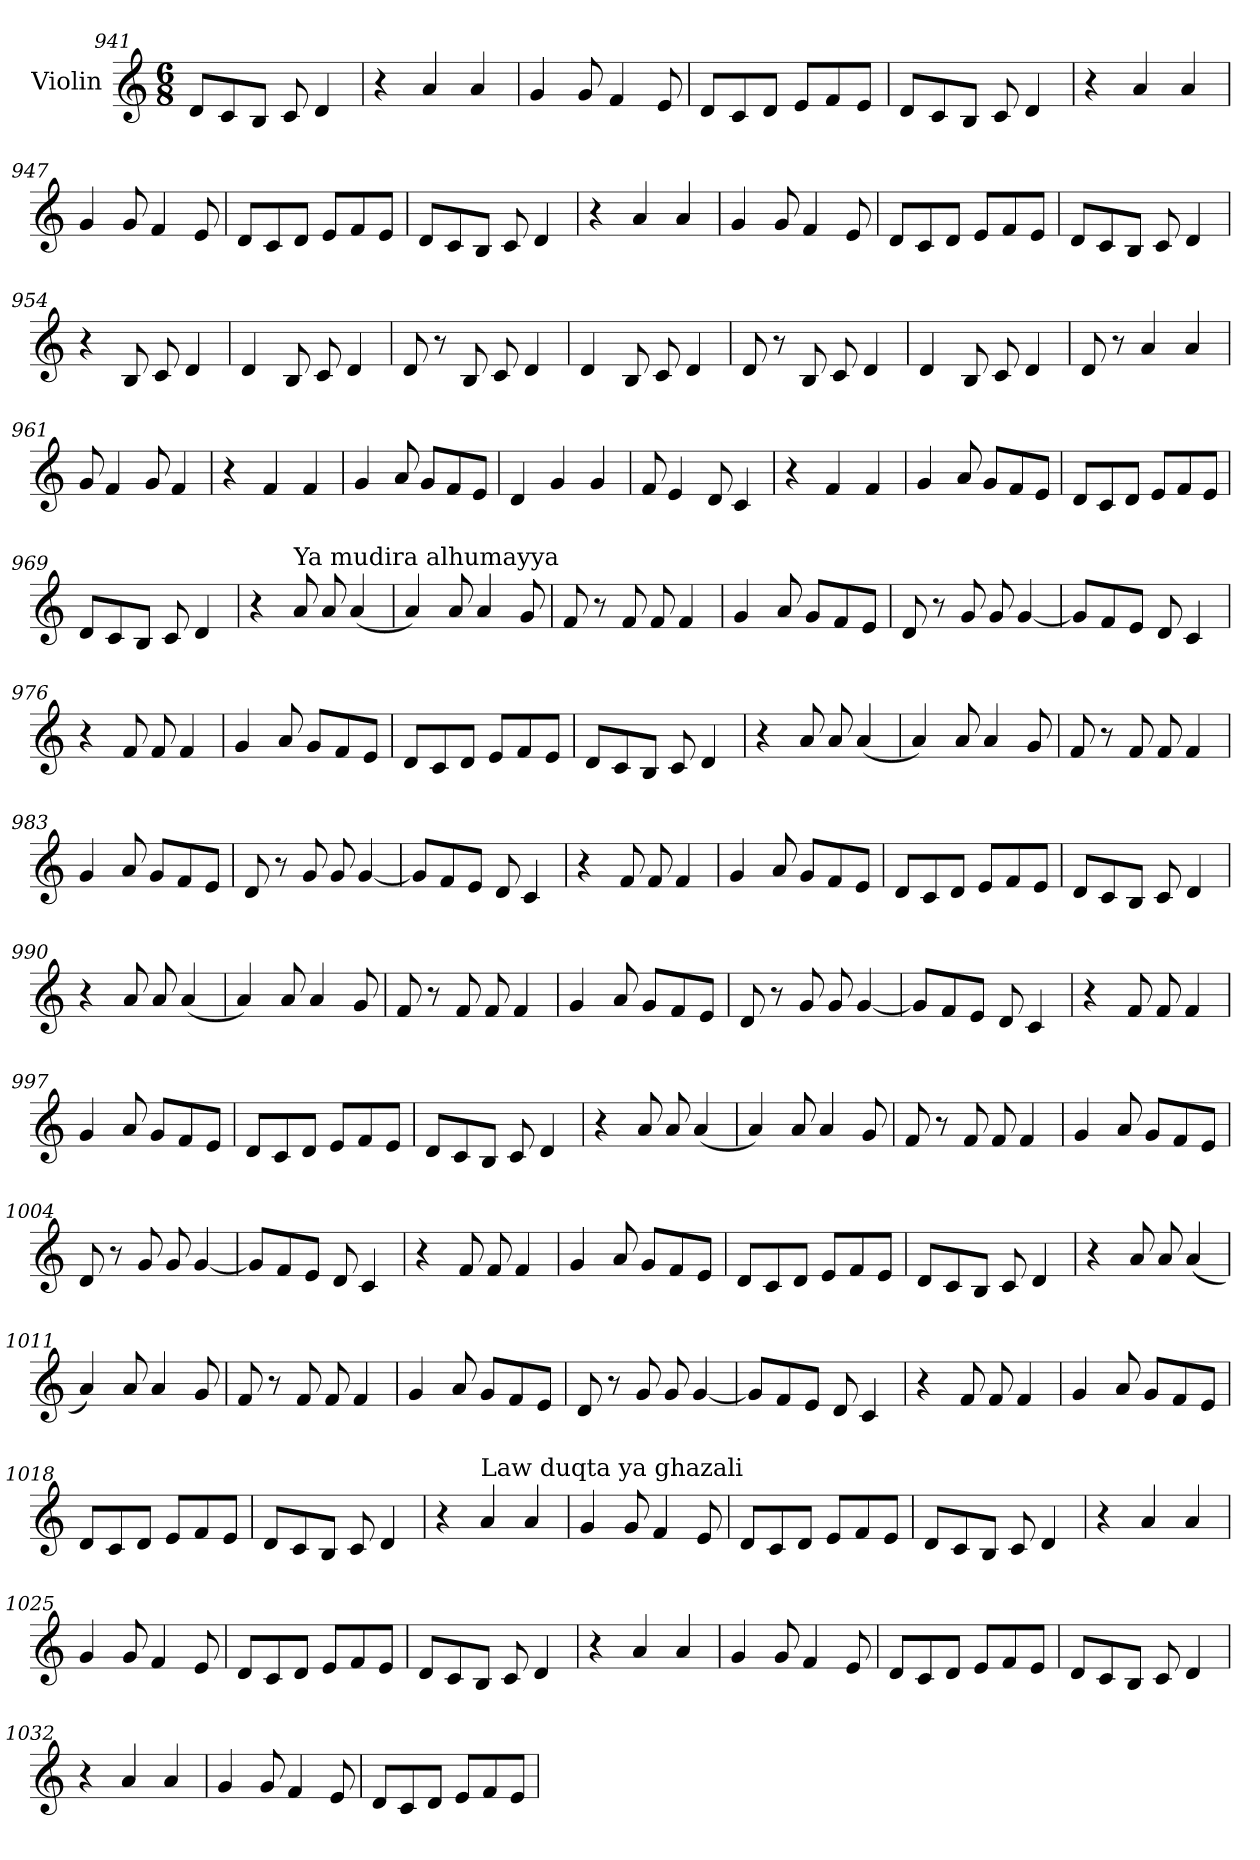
**kern
*part1
*staff1
*I"Violin
!!LO:PB:g=z
*clefG2
*k[]
*C:
*M6/8
=941
8d/L
8c/
8B/J
8c/
4d/
=942
4r
4a/
4a/
=943
4g/
8g/
4f/
8e/
=944
8d/L
8c/
8d/J
8e/L
8f/
8e/J
!!LO:PB:g=z
=945
8d/L
8c/
8B/J
8c/
4d/
=946
4r
4a/
4a/
!!LO:PB:g=z
=947
4g/
8g/
4f/
8e/
=948
8d/L
8c/
8d/J
8e/L
8f/
8e/J
=949
8d/L
8c/
8B/J
8c/
4d/
=950
4r
4a/
4a/
!!LO:PB:g=z
=951
4g/
8g/
4f/
8e/
=952
8d/L
8c/
8d/J
8e/L
8f/
8e/J
!!LO:PB:g=z
=953
8d/L
8c/
8B/J
8c/
4d/
=954
4r
8B/
8c/
4d/
=955
4d/
8B/
8c/
4d/
=956
8d/
8r
8B/
8c/
4d/
!!LO:PB:g=z
=957
4d/
8B/
8c/
4d/
=958
8d/
8r
8B/
8c/
4d/
!!LO:PB:g=z
=959
4d/
8B/
8c/
4d/
=960
8d/
8r
4a/
4a/
=961
8g/
4f/
8g/
4f/
=962
4r
4f/
4f/
!!LO:PB:g=z
=963
4g/
8a/
8g/L
8f/
8e/J
=964
4d/
4g/
4g/
!!LO:PB:g=z
=965
8f/
4e/
8d/
4c/
=966
4r
4f/
4f/
=967
4g/
8a/
8g/L
8f/
8e/J
=968
8d/L
8c/
8d/J
8e/L
8f/
8e/J
!!LO:PB:g=z
=969
8d/L
8c/
8B/J
8c/
4d/
=970
*MM120
4r
!LO:TX:a:t=Ya mudira alhumayya
8a/
8a/
(4a/
!!LO:PB:g=z
=971
4a/)
8a/
4a/
8g/
=972
8f/
8r
8f/
8f/
4f/
=973
4g/
8a/
8g/L
8f/
8e/J
=974
8d/
8r
8g/
8g/
[4g/
!!LO:PB:g=z
=975
8g/L]
8f/
8e/J
8d/
4c/
=976
4r
8f/
8f/
4f/
!!LO:PB:g=z
=977
4g/
8a/
8g/L
8f/
8e/J
=978
8d/L
8c/
8d/J
8e/L
8f/
8e/J
=979
8d/L
8c/
8B/J
8c/
4d/
=980
4r
8a/
8a/
(4a/
=981
4a/)
8a/
4a/
8g/
=982
8f/
8r
8f/
8f/
4f/
!!LO:PB:g=z
=983
4g/
8a/
8g/L
8f/
8e/J
=984
8d/
8r
8g/
8g/
[4g/
=985
8g/L]
8f/
8e/J
8d/
4c/
=986
4r
8f/
8f/
4f/
!!LO:PB:g=z
=987
4g/
8a/
8g/L
8f/
8e/J
=988
8d/L
8c/
8d/J
8e/L
8f/
8e/J
!!LO:PB:g=z
=989
8d/L
8c/
8B/J
8c/
4d/
=990
4r
8a/
8a/
(4a/
=991
4a/)
8a/
4a/
8g/
=992
8f/
8r
8f/
8f/
4f/
!!LO:PB:g=z
=993
4g/
8a/
8g/L
8f/
8e/J
=994
8d/
8r
8g/
8g/
[4g/
!!LO:PB:g=z
=995
8g/L]
8f/
8e/J
8d/
4c/
=996
4r
8f/
8f/
4f/
=997
4g/
8a/
8g/L
8f/
8e/J
=998
8d/L
8c/
8d/J
8e/L
8f/
8e/J
!!LO:PB:g=z
=999
8d/L
8c/
8B/J
8c/
4d/
=1000
4r
8a/
8a/
(4a/
!!LO:PB:g=z
=1001
4a/)
8a/
4a/
8g/
=1002
8f/
8r
8f/
8f/
4f/
=1003
4g/
8a/
8g/L
8f/
8e/J
=1004
8d/
8r
8g/
8g/
[4g/
!!LO:PB:g=z
=1005
8g/L]
8f/
8e/J
8d/
4c/
=1006
4r
8f/
8f/
4f/
!!LO:PB:g=z
=1007
4g/
8a/
8g/L
8f/
8e/J
=1008
8d/L
8c/
8d/J
8e/L
8f/
8e/J
=1009
8d/L
8c/
8B/J
8c/
4d/
=1010
4r
8a/
8a/
(4a/
!!LO:PB:g=z
=1011
4a/)
8a/
4a/
8g/
=1012
8f/
8r
8f/
8f/
4f/
!!LO:PB:g=z
=1013
4g/
8a/
8g/L
8f/
8e/J
=1014
8d/
8r
8g/
8g/
[4g/
=1015
8g/L]
8f/
8e/J
8d/
4c/
=1016
4r
8f/
8f/
4f/
!!LO:PB:g=z
=1017
4g/
8a/
8g/L
8f/
8e/J
=1018
8d/L
8c/
8d/J
8e/L
8f/
8e/J
!!LO:PB:g=z
=1019
8d/L
8c/
8B/J
8c/
4d/
=1020
4r
!LO:TX:a:t=Law duqta ya ghazali
4a/
4a/
=1021
4g/
8g/
4f/
8e/
=1022
8d/L
8c/
8d/J
8e/L
8f/
8e/J
!!LO:PB:g=z
=1023
8d/L
8c/
8B/J
8c/
4d/
=1024
4r
4a/
4a/
!!LO:PB:g=z
=1025
4g/
8g/
4f/
8e/
=1026
8d/L
8c/
8d/J
8e/L
8f/
8e/J
=1027
8d/L
8c/
8B/J
8c/
4d/
=1028
4r
4a/
4a/
=1029
4g/
8g/
4f/
8e/
=1030
8d/L
8c/
8d/J
8e/L
8f/
8e/J
!!LO:PB:g=z
=1031
8d/L
8c/
8B/J
8c/
4d/
=1032
4r
4a/
4a/
=1033
4g/
8g/
4f/
8e/
=1034
8d/L
8c/
8d/J
8e/L
8f/
8e/J
=
*-
